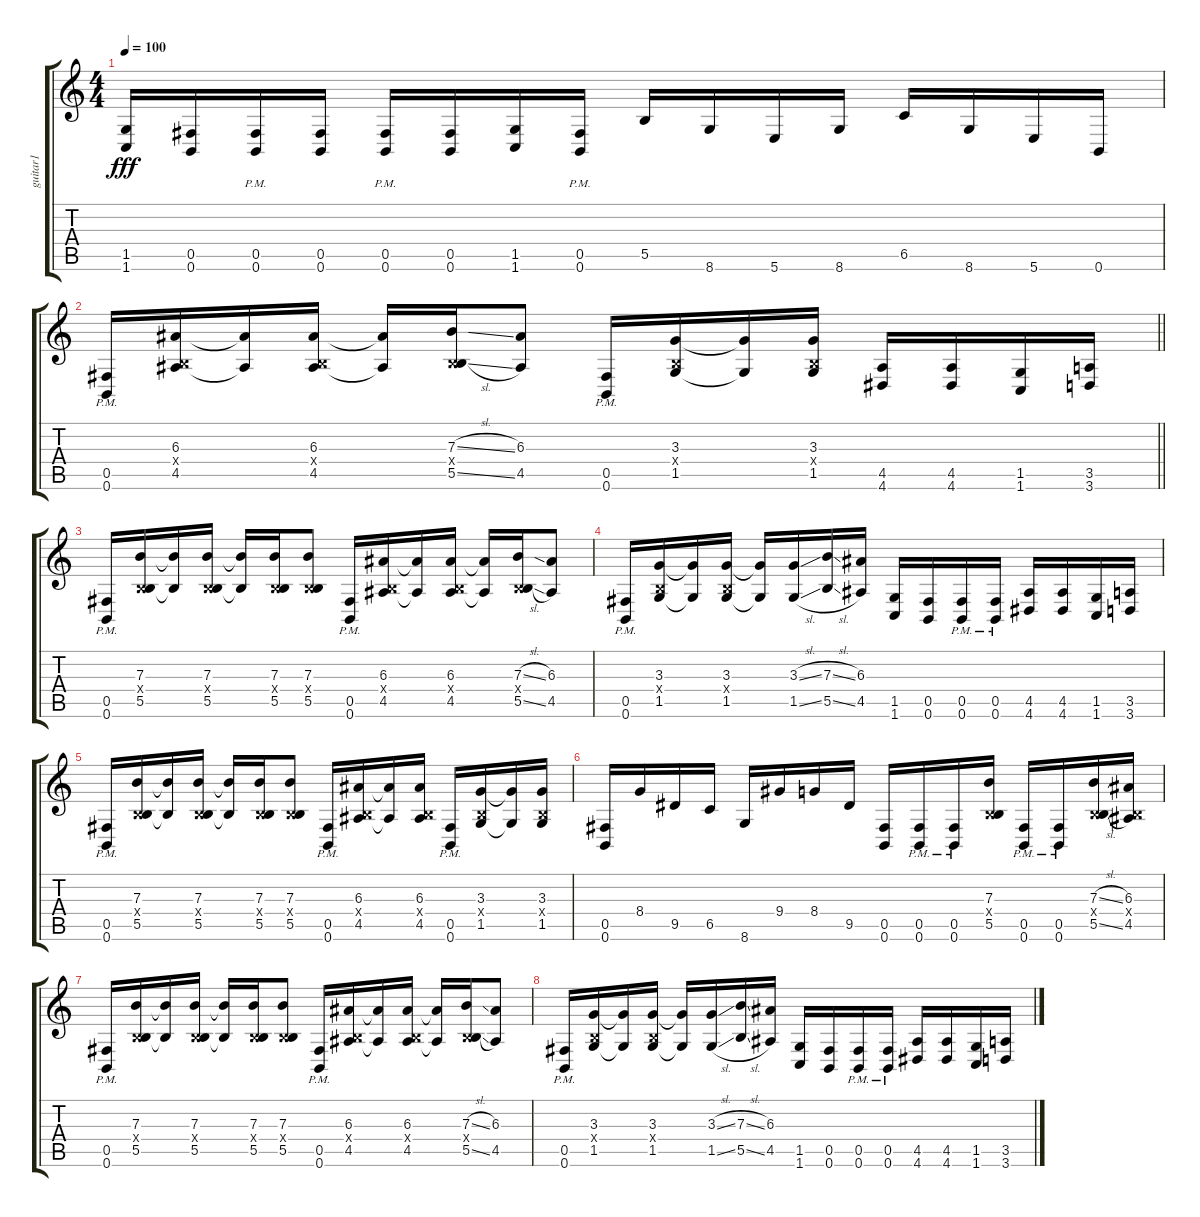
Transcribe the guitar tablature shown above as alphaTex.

\track ("guitar1" "guitar1") {instrument distortionguitar}
\staff {score tabs}
\tuning (Db4 Ab3 E3 B2 Gb2 B1) {hide}
\ts (4 4)
\tempo 100
\clef g2
\ks c
(1.5 1.6).16{dy fff} (0.5 0.6).16 (0.5{pm} 0.6{pm}).16 (0.5 0.6).16 (0.5{pm} 0.6{pm}).16 (0.5 0.6).16 (1.5 1.6).16 (0.5{pm} 0.6{pm}).16 5.5.16 8.6.16 5.6.16 8.6.16 6.5.16 8.6.16 5.6.16 0.6.16 |
\barLineRight lightlight
(0.5{pm} 0.6{pm}).16 (6.3 0.4{x} 4.5).16 (6.3{t} 4.5{t}).16 (6.3 0.4{x} 4.5).16 (6.3{t} 4.5{t}).16 (7.3{sl} 0.4{x} 5.5{sl}).16 (6.3 4.5).8 (0.5{pm} 0.6{pm}).16 (3.3 0.4{x} 1.5).16 (3.3{t} 1.5{t}).16 (3.3 0.4{x} 1.5).16 (4.5 4.6).16 (4.5 4.6).16 (1.5 1.6).16 (3.5 3.6).16 |
\section ("" "")
(0.5{pm} 0.6{pm}).16 (7.3 0.4{x} 5.5).16 (7.3{t} 5.5{t}).16 (7.3 0.4{x} 5.5).16 (7.3{t} 5.5{t}).16 (7.3 0.4{x} 5.5).16 (7.3 0.4{x} 5.5).8 (0.5{pm} 0.6{pm}).16 (6.3 0.4{x} 4.5).16 (6.3{t} 4.5{t}).16 (6.3 0.4{x} 4.5).16 (6.3{t} 4.5{t}).16 (7.3{sl} 0.4{x} 5.5{sl}).16 (6.3 4.5).8 |
(0.5{pm} 0.6{pm}).16 (3.3 0.4{x} 1.5).16 (3.3{t} 1.5{t}).16 (3.3 0.4{x} 1.5).16 (3.3{t} 1.5{t}).16 (3.3{sl} 1.5{sl}).16 (7.3{sl} 5.5{sl}).16 (6.3 4.5).16 (1.5 1.6).16 (0.5 0.6).16 (0.5{pm} 0.6{pm}).16 (0.5{pm} 0.6{pm}).16 (4.5 4.6).16 (4.5 4.6).16 (1.5 1.6).16 (3.5 3.6).16 |
(0.5{pm} 0.6{pm}).16 (7.3 0.4{x} 5.5).16 (7.3{t} 5.5{t}).16 (7.3 0.4{x} 5.5).16 (7.3{t} 5.5{t}).16 (7.3 0.4{x} 5.5).16 (7.3 0.4{x} 5.5).8 (0.5{pm} 0.6{pm}).16 (6.3 0.4{x} 4.5).16 (6.3{t} 4.5{t}).16 (6.3 0.4{x} 4.5).16 (0.5{pm} 0.6{pm}).16 (3.3 0.4{x} 1.5).16 (3.3{t} 1.5{t}).16 (3.3 0.4{x} 1.5).16 |
(0.5 0.6).16 8.4.16 9.5.16 6.5.16 8.6.16 9.4.16 8.4.16 9.5.16 (0.5 0.6).16 (0.5{pm} 0.6{pm}).16 (0.5{pm} 0.6{pm}).16 (7.3 0.4{x} 5.5).16 (0.5{pm} 0.6{pm}).16 (0.5{pm} 0.6{pm}).16 (7.3{sl} 0.4{x} 5.5{sl}).16 (6.3 0.4{x} 4.5).16 |
(0.5{pm} 0.6{pm}).16 (7.3 0.4{x} 5.5).16 (7.3{t} 5.5{t}).16 (7.3 0.4{x} 5.5).16 (7.3{t} 5.5{t}).16 (7.3 0.4{x} 5.5).16 (7.3 0.4{x} 5.5).8 (0.5{pm} 0.6{pm}).16 (6.3 0.4{x} 4.5).16 (6.3{t} 4.5{t}).16 (6.3 0.4{x} 4.5).16 (6.3{t} 4.5{t}).16 (7.3{sl} 0.4{x} 5.5{sl}).16 (6.3 4.5).8 |
(0.5{pm} 0.6{pm}).16 (3.3 0.4{x} 1.5).16 (3.3{t} 1.5{t}).16 (3.3 0.4{x} 1.5).16 (3.3{t} 1.5{t}).16 (3.3{sl} 1.5{sl}).16 (7.3{sl} 5.5{sl}).16 (6.3 4.5).16 (1.5 1.6).16 (0.5 0.6).16 (0.5{pm} 0.6{pm}).16 (0.5{pm} 0.6{pm}).16 (4.5 4.6).16 (4.5 4.6).16 (1.5 1.6).16 (3.5 3.6).16
